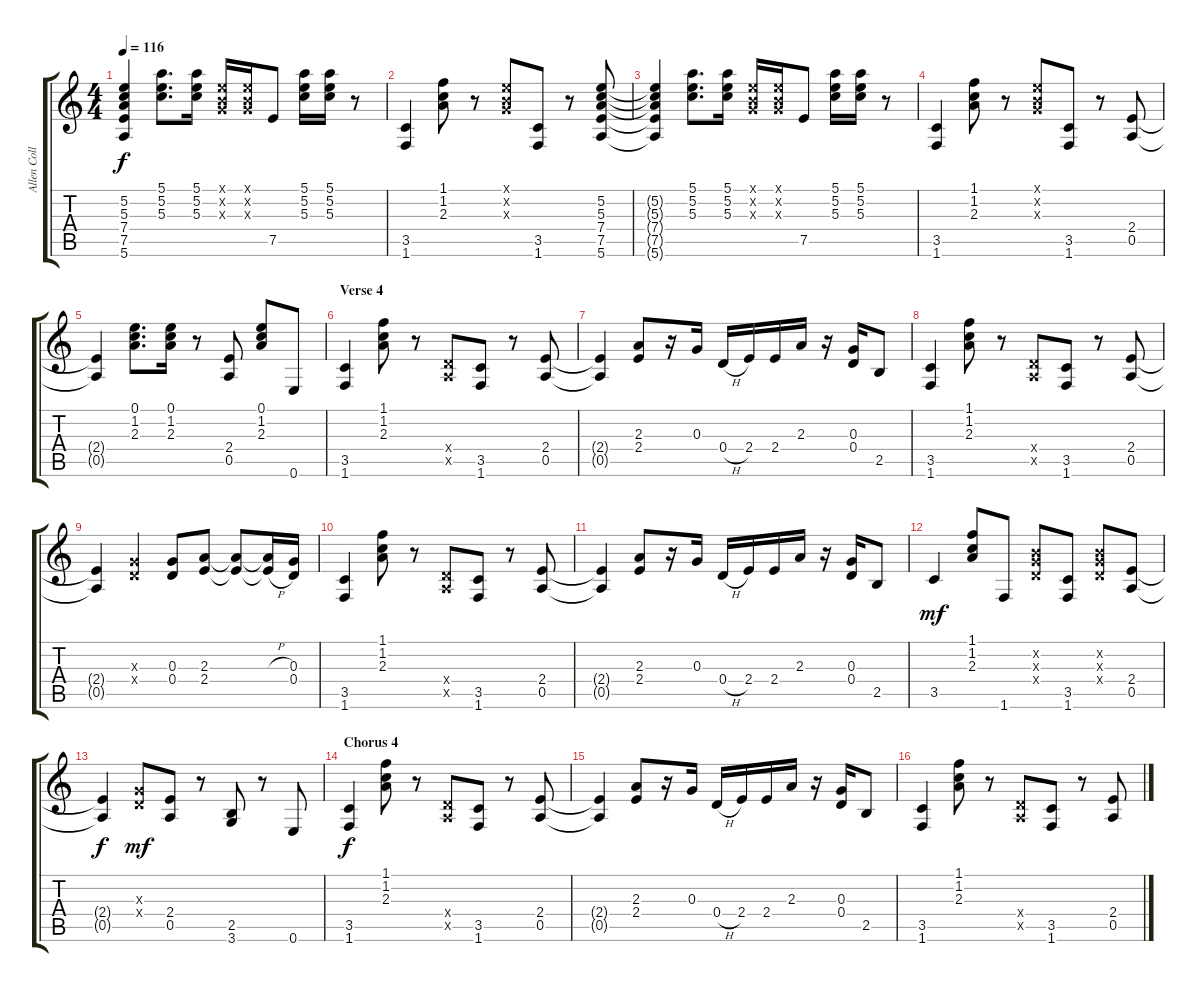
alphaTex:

\track ("Allen Collins" "Allen Coll") {instrument overdrivenguitar}
\staff {score tabs}
\tuning (E4 B3 G3 D3 A2 E2) {hide}
\ts (4 4)
\tempo 116
\clef g2
\ks c
(5.2{t} 5.3{t} 7.4{t} 7.5{t} 5.6{t}).4{dy f} (5.1 5.2 5.3).8{d} (5.1 5.2 5.3).16 (0.1{x} 0.2{x} 0.3{x}).16 (0.1{x} 0.2{x} 0.3{x}).16 7.5.8 (5.1 5.2 5.3).16 (5.1 5.2 5.3).16 r.8 |
(3.5 1.6).4 (1.1 1.2 2.3).8 r.8 (0.1{x} 0.2{x} 0.3{x}).8 (3.5 1.6).8 r.8 (5.2 5.3 7.4 7.5 5.6).8 |
(5.2{t} 5.3{t} 7.4{t} 7.5{t} 5.6{t}).4 (5.1 5.2 5.3).8{d} (5.1 5.2 5.3).16 (0.1{x} 0.2{x} 0.3{x}).16 (0.1{x} 0.2{x} 0.3{x}).16 7.5.8 (5.1 5.2 5.3).16 (5.1 5.2 5.3).16 r.8 |
(3.5 1.6).4 (1.1 1.2 2.3).8 r.8 (0.1{x} 0.2{x} 0.3{x}).8 (3.5 1.6).8 r.8 (2.4 0.5).8 |
(2.4{t} 0.5{t}).4 (0.1 1.2 2.3).8{d} (0.1 1.2 2.3).16 r.8 (2.4 0.5).8 (0.1 1.2 2.3).8 0.6.8 |
\section ("" "Verse 4")
(3.5 1.6).4 (1.1 1.2 2.3).8 r.8 (0.4{x} 0.5{x}).8 (3.5 1.6).8 r.8 (2.4 0.5).8 |
(2.4{t} 0.5{t}).4 (2.3 2.4).8 r.16 0.3.16 0.4{h}.16 2.4.16 2.4.16 2.3.16 r.16 (0.3 0.4).16 2.5.8 |
(3.5 1.6).4 (1.1 1.2 2.3).8 r.8 (0.4{x} 0.5{x}).8 (3.5 1.6).8 r.8 (2.4 0.5).8 |
(2.4{t} 0.5{t}).4 (0.3{x} 0.4{x}).4 (0.3 0.4).8 (2.3 2.4).8 (2.3{t} 2.4{t}).8 (2.3{h t} 2.4{h t}).16 (0.3 0.4).16 |
(3.5 1.6).4 (1.1 1.2 2.3).8 r.8 (0.4{x} 0.5{x}).8 (3.5 1.6).8 r.8 (2.4 0.5).8 |
(2.4{t} 0.5{t}).4 (2.3 2.4).8 r.16 0.3.16 0.4{h}.16 2.4.16 2.4.16 2.3.16 r.16 (0.3 0.4).16 2.5.8 |
3.5.4{dy mf} (1.1 1.2 2.3).8 1.6.8 (0.2{x} 0.3{x} 0.4{x}).8 (3.5 1.6).8 (0.2{x} 0.3{x} 0.4{x}).8 (2.4 0.5).8 |
(2.4{t} 0.5{t}).4{dy f} (0.3{x} 0.4{x}).8{dy mf} (2.4 0.5).8 r.8 (2.5 3.6).8 r.8 0.6.8 |
\section ("" "Chorus 4")
(3.5 1.6).4{dy f} (1.1 1.2 2.3).8 r.8 (0.4{x} 0.5{x}).8 (3.5 1.6).8 r.8 (2.4 0.5).8 |
(2.4{t} 0.5{t}).4 (2.3 2.4).8 r.16 0.3.16 0.4{h}.16 2.4.16 2.4.16 2.3.16 r.16 (0.3 0.4).16 2.5.8 |
(3.5 1.6).4 (1.1 1.2 2.3).8 r.8 (0.4{x} 0.5{x}).8 (3.5 1.6).8 r.8 (2.4 0.5).8
